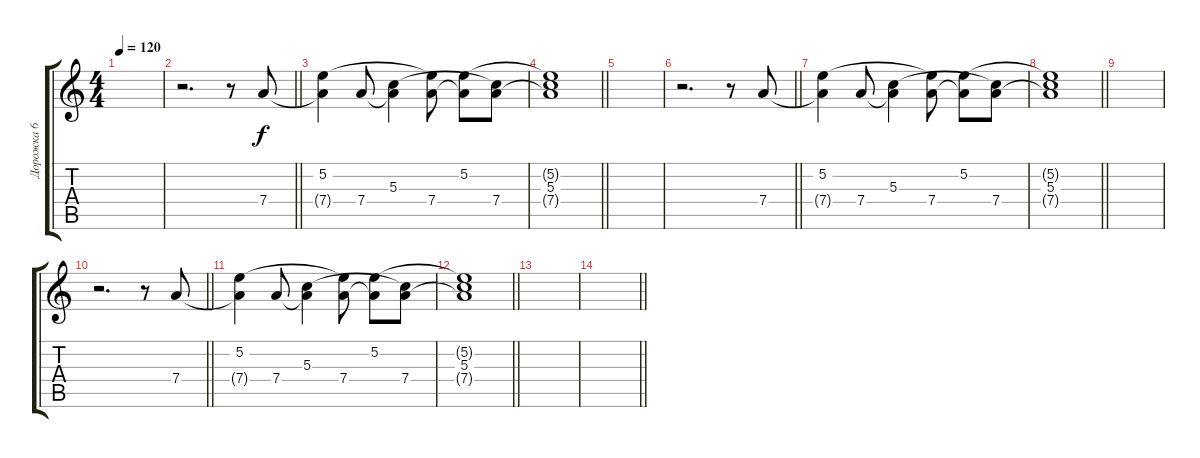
\track ("Дорожка 6" "Дорожка 6") {instrument electricguitarclean}
\staff {score tabs}
\tuning (E4 B3 G3 D3 A2 E2) {hide}
\ts (4 4)
\tempo 120
\clef g2
\ks c
|
\barLineRight lightlight
r.2{d} r.8 7.4.8 |
(5.2 7.4{t}).4 7.4.8 (5.3 7.4{t}).4 (5.2{t} 7.4).8 (5.2 7.4{t}).8 (5.3{t} 7.4).8 |
\barLineRight lightlight
(5.2{t} 5.3 7.4{t}).1 |
|
\barLineRight lightlight
r.2{d} r.8 7.4.8 |
(5.2 7.4{t}).4 7.4.8 (5.3 7.4{t}).4 (5.2{t} 7.4).8 (5.2 7.4{t}).8 (5.3{t} 7.4).8 |
\barLineRight lightlight
(5.2{t} 5.3 7.4{t}).1 |
|
\barLineRight lightlight
r.2{d} r.8 7.4.8 |
(5.2 7.4{t}).4 7.4.8 (5.3 7.4{t}).4 (5.2{t} 7.4).8 (5.2 7.4{t}).8 (5.3{t} 7.4).8 |
\barLineRight lightlight
(5.2{t} 5.3 7.4{t}).1 |
|
\barLineRight lightlight
